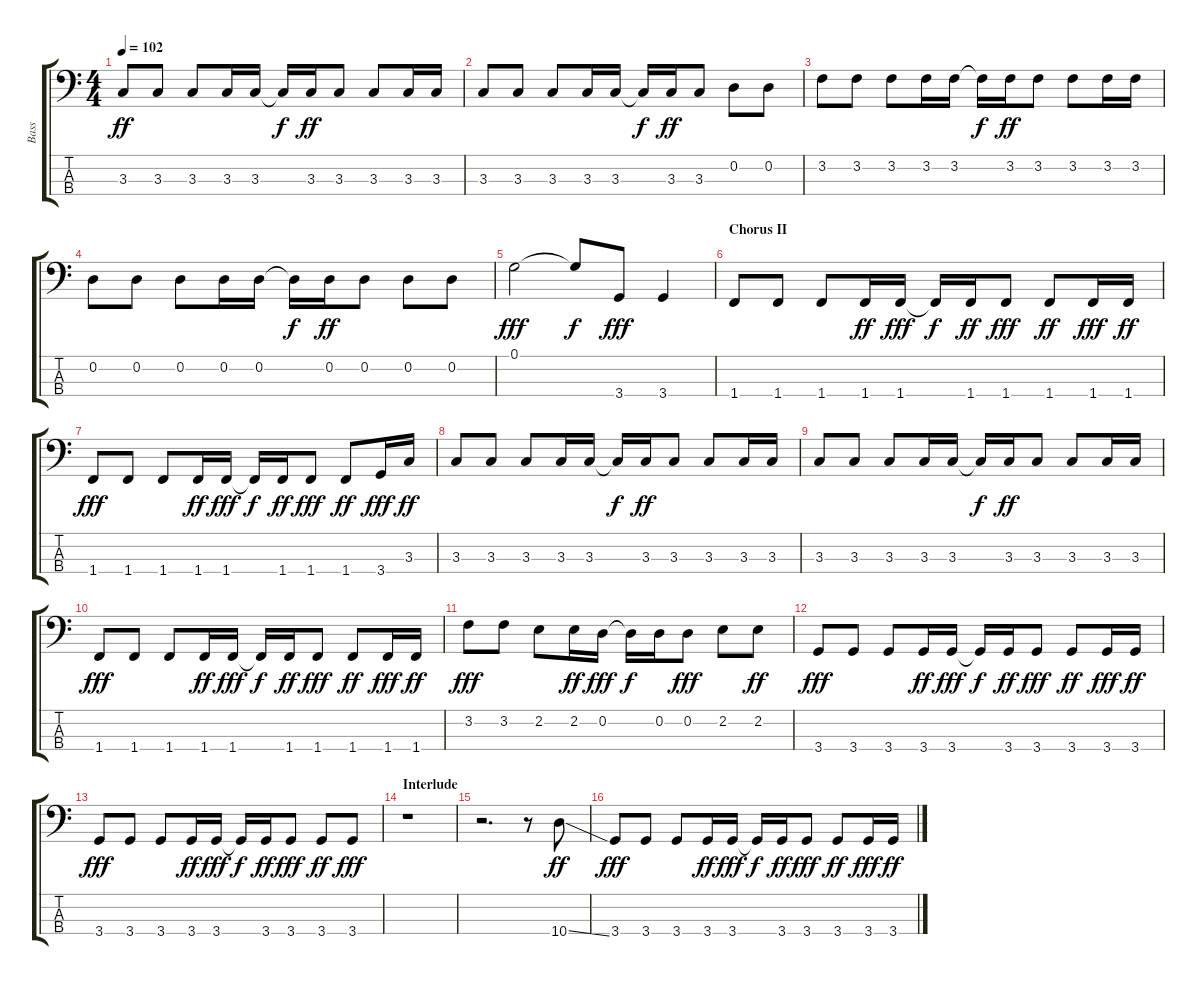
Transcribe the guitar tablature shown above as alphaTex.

\track ("Bass" "Bass") {instrument electricbassfinger}
\staff {score tabs}
\tuning (G2 D2 A1 E1) {hide}
\ts (4 4)
\tempo 102
\clef f4
\ks c
3.3.8{dy ff} 3.3.8 3.3.8 3.3.16 3.3.16 3.3{t}.16{dy f} 3.3.16{dy ff} 3.3.8 3.3.8 3.3.16 3.3.16 |
3.3.8 3.3.8 3.3.8 3.3.16 3.3.16 3.3{t}.16{dy f} 3.3.16{dy ff} 3.3.8 0.2.8 0.2.8 |
3.2.8 3.2.8 3.2.8 3.2.16 3.2.16 3.2{t}.16{dy f} 3.2.16{dy ff} 3.2.8 3.2.8 3.2.16 3.2.16 |
0.2.8 0.2.8 0.2.8 0.2.16 0.2.16 0.2{t}.16{dy f} 0.2.16{dy ff} 0.2.8 0.2.8 0.2.8 |
0.1.2{dy fff} 0.1{t}.8{dy f} 3.4.8{dy fff} 3.4.4 |
\section ("" "Chorus II")
1.4.8 1.4.8 1.4.8 1.4.16{dy ff} 1.4.16{dy fff} 1.4{t}.16{dy f} 1.4.16{dy ff} 1.4.8{dy fff} 1.4.8{dy ff} 1.4.16{dy fff} 1.4.16{dy ff} |
1.4.8{dy fff} 1.4.8 1.4.8 1.4.16{dy ff} 1.4.16{dy fff} 1.4{t}.16{dy f} 1.4.16{dy ff} 1.4.8{dy fff} 1.4.8{dy ff} 3.4.16{dy fff} 3.3.16{dy ff} |
3.3.8 3.3.8 3.3.8 3.3.16 3.3.16 3.3{t}.16{dy f} 3.3.16{dy ff} 3.3.8 3.3.8 3.3.16 3.3.16 |
3.3.8 3.3.8 3.3.8 3.3.16 3.3.16 3.3{t}.16{dy f} 3.3.16{dy ff} 3.3.8 3.3.8 3.3.16 3.3.16 |
1.4.8{dy fff} 1.4.8 1.4.8 1.4.16{dy ff} 1.4.16{dy fff} 1.4{t}.16{dy f} 1.4.16{dy ff} 1.4.8{dy fff} 1.4.8{dy ff} 1.4.16{dy fff} 1.4.16{dy ff} |
3.2.8{dy fff} 3.2.8 2.2.8 2.2.16{dy ff} 0.2.16{dy fff} 0.2{t}.16{dy f} 0.2.16 0.2.8{dy fff} 2.2.8 2.2.8{dy ff} |
3.4.8{dy fff} 3.4.8 3.4.8 3.4.16{dy ff} 3.4.16{dy fff} 3.4{t}.16{dy f} 3.4.16{dy ff} 3.4.8{dy fff} 3.4.8{dy ff} 3.4.16{dy fff} 3.4.16{dy ff} |
3.4.8{dy fff} 3.4.8 3.4.8 3.4.16{dy ff} 3.4.16{dy fff} 3.4{t}.16{dy f} 3.4.16{dy ff} 3.4.8{dy fff} 3.4.8{dy ff} 3.4.8{dy fff} |
\section ("" "Interlude")
r.1 |
r.2{d} r.8 10.4{ss}.8{dy ff} |
3.4.8{dy fff} 3.4.8 3.4.8 3.4.16{dy ff} 3.4.16{dy fff} 3.4{t}.16{dy f} 3.4.16{dy ff} 3.4.8{dy fff} 3.4.8{dy ff} 3.4.16{dy fff} 3.4.16{dy ff}
